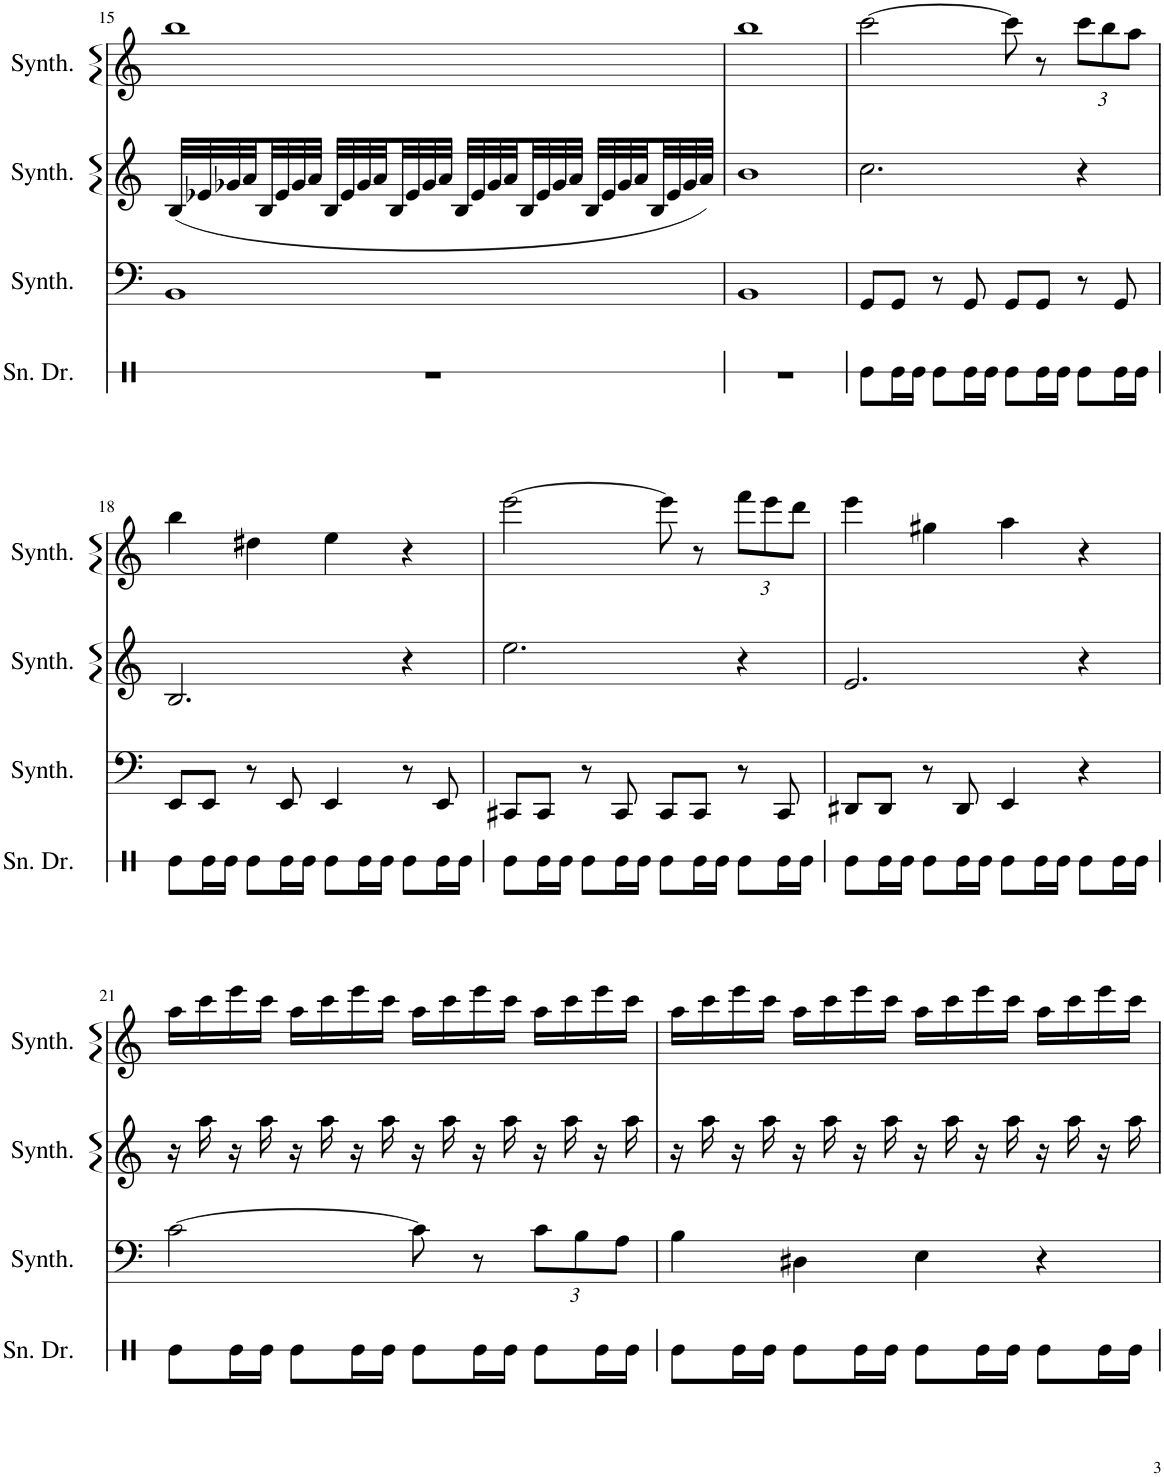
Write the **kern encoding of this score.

**kern	**kern	**kern	**kern
*part4	*part3	*part2	*part1
*staff4	*staff3	*staff2	*staff1
*I"Snare Drum	*I"Saw Synthesizer	*I"Square Synthesizer	*I"Square Synthesizer
*I'Sn. Dr.	*I'Synth.	*I'Synth.	*I'Synth.
!!LO:PB:g=z
*clefX	*clefF4	*clefG2	*clefG2
*k[]	*k[]	*k[]	*k[]
*M4/4	*M4/4	*M4/4	*M4/4
=15	=15	=15	=15
1r	1BB	(32B/LLL	1bb
.	.	32e-X/	.
.	.	32g-X/	.
.	.	32a/	.
.	.	32B/	.
.	.	32e-/	.
.	.	32g-/	.
.	.	32a/JJJ	.
.	.	32B/LLL	.
.	.	32e-/	.
.	.	32g-/	.
.	.	32a/	.
.	.	32B/	.
.	.	32e-/	.
.	.	32g-/	.
.	.	32a/JJJ	.
.	.	32B/LLL	.
.	.	32e-/	.
.	.	32g-/	.
.	.	32a/	.
.	.	32B/	.
.	.	32e-/	.
.	.	32g-/	.
.	.	32a/JJJ	.
.	.	32B/LLL	.
.	.	32e-/	.
.	.	32g-/	.
.	.	32a/	.
.	.	32B/	.
.	.	32e-/	.
.	.	32g-/	.
.	.	32a/JJJ)	.
=16	=16	=16	=16
1r	1BB	1b	1bb
=17	=17	=17	=17
8Re\L	8GG/L	2.cc\	[2ccc\
16Re\L	8GG/J	.	.
16Re\JJ	.	.	.
8Re\L	8r	.	.
16Re\L	8GG/	.	.
16Re\JJ	.	.	.
8Re\L	8GG/L	.	8ccc\]
16Re\L	8GG/J	.	8r
16Re\JJ	.	.	.
*	*	*	*Xbrackettup
8Re\L	8r	4r	12ccc\L
.	.	.	12bb\
16Re\L	8GG/	.	.
.	.	.	12aa\J
16Re\JJ	.	.	.
!!LO:LB:g=z
=18	=18	=18	=18
8Re\L	8EE/L	2.B/	4bb\
16Re\L	8EE/J	.	.
16Re\JJ	.	.	.
8Re\L	8r	.	4dd#X\
16Re\L	8EE/	.	.
16Re\JJ	.	.	.
8Re\L	4EE/	.	4ee\
16Re\L	.	.	.
16Re\JJ	.	.	.
8Re\L	8r	4r	4r
16Re\L	8EE/	.	.
16Re\JJ	.	.	.
=19	=19	=19	=19
8Re\L	8CC#X/L	2.ee\	[2eee\
16Re\L	8CC#/J	.	.
16Re\JJ	.	.	.
8Re\L	8r	.	.
16Re\L	8CC#/	.	.
16Re\JJ	.	.	.
8Re\L	8CC#/L	.	8eee\]
16Re\L	8CC#/J	.	8r
16Re\JJ	.	.	.
8Re\L	8r	4r	12fff\L
.	.	.	12eee\
16Re\L	8CC#/	.	.
.	.	.	12ddd\J
16Re\JJ	.	.	.
=20	=20	=20	=20
8Re\L	8DD#X/L	2.e/	4eee\
16Re\L	8DD#/J	.	.
16Re\JJ	.	.	.
8Re\L	8r	.	4gg#X\
16Re\L	8DD#/	.	.
16Re\JJ	.	.	.
8Re\L	4EE/	.	4aa\
16Re\L	.	.	.
16Re\JJ	.	.	.
8Re\L	4r	4r	4r
16Re\L	.	.	.
16Re\JJ	.	.	.
!!LO:LB:g=z
=21	=21	=21	=21
8Re\L	[2c\	16r	16aa\LL
.	.	16aa\	16ccc\
16Re\L	.	16r	16eee\
16Re\JJ	.	16aa\	16ccc\JJ
8Re\L	.	16r	16aa\LL
.	.	16aa\	16ccc\
16Re\L	.	16r	16eee\
16Re\JJ	.	16aa\	16ccc\JJ
8Re\L	8c\]	16r	16aa\LL
.	.	16aa\	16ccc\
16Re\L	8r	16r	16eee\
16Re\JJ	.	16aa\	16ccc\JJ
*	*Xbrackettup	*	*
8Re\L	12c\L	16r	16aa\LL
.	.	16aa\	16ccc\
.	12B\	.	.
16Re\L	.	16r	16eee\
.	12A\J	.	.
16Re\JJ	.	16aa\	16ccc\JJ
=22	=22	=22	=22
8Re\L	4B\	16r	16aa\LL
.	.	16aa\	16ccc\
16Re\L	.	16r	16eee\
16Re\JJ	.	16aa\	16ccc\JJ
8Re\L	4D#X\	16r	16aa\LL
.	.	16aa\	16ccc\
16Re\L	.	16r	16eee\
16Re\JJ	.	16aa\	16ccc\JJ
8Re\L	4E\	16r	16aa\LL
.	.	16aa\	16ccc\
16Re\L	.	16r	16eee\
16Re\JJ	.	16aa\	16ccc\JJ
8Re\L	4r	16r	16aa\LL
.	.	16aa\	16ccc\
16Re\L	.	16r	16eee\
16Re\JJ	.	16aa\	16ccc\JJ
=	=	=	=
*-	*-	*-	*-
